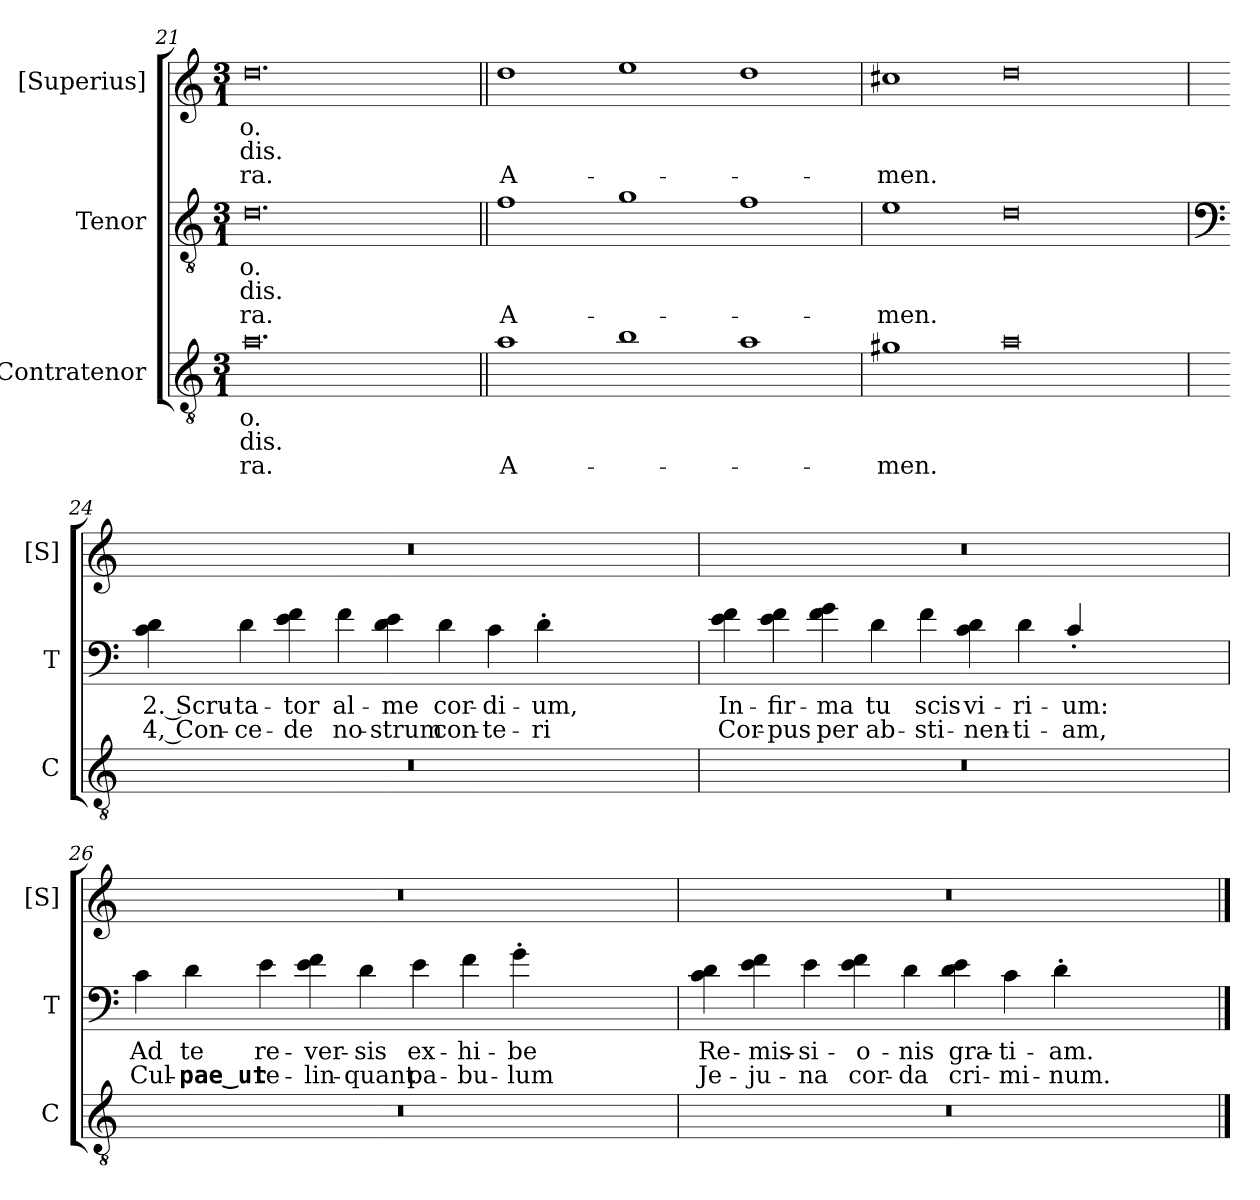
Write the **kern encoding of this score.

**kern	**text	**text	**text	**kern	**text	**text	**text	**kern	**text	**text	**text
*part3	*part3	*part3	*part3	*part2	*part2	*part2	*part2	*part1	*part1	*part1	*part1
*staff3	*staff3	*staff3	*staff3	*staff2	*staff2	*staff2	*staff2	*staff1	*staff1	*staff1	*staff1
*I"Contratenor	*	*	*	*I"Tenor	*	*	*	*I"[Superius]	*	*	*
*I'C	*	*	*	*I'T	*	*	*	*I'[S]	*	*	*
*clefGv2	*	*	*	*clefGv2	*	*	*	*clefG2	*	*	*
*ITrd7c12	*	*	*	*ITrd7c12	*	*	*	*ITrd7c12	*	*	*
*k[]	*	*	*	*k[]	*	*	*	*k[]	*	*	*
*C:	*	*	*	*C:	*	*	*	*C:	*	*	*
*M3/1	*	*	*	*M3/1	*	*	*	*M3/1	*	*	*
=21	=21	=21	=21	=21	=21	=21	=21	=21	=21	=21	=21
!	!LO:LY:b	!LO:LY:b	!LO:LY:b	!	!LO:LY:b	!LO:LY:b	!LO:LY:b	!	!LO:LY:b	!LO:LY:b	!LO:LY:b
0.A	-o.	-dis.	-ra.	0.D	-o.	-dis.	-ra.	0.d	-o.	-dis.	-ra.
=22||	=22||	=22||	=22||	=22||	=22||	=22||	=22||	=22||	=22||	=22||	=22||
!	!	!	!LO:LY:b	!	!	!	!LO:LY:b	!	!	!	!LO:LY:b
1A	.	.	A-	1F	.	.	A-	1d	.	.	A-
1B	.	.	.	1G	.	.	.	1e	.	.	.
1A	.	.	.	1F	.	.	.	1d	.	.	.
=23	=23	=23	=23	=23	=23	=23	=23	=23	=23	=23	=23
!	!	!	!LO:LY:b	!	!	!	!LO:LY:b	!	!	!	!LO:LY:b
1G#X	.	.	-men.	1E	.	.	-men.	1c#X	.	.	-men.
0A	.	.	.	0D	.	.	.	0d	.	.	.
!!LO:LB:g=z
=24	=24	=24	=24	=24	=24	=24	=24	=24	=24	=24	=24
*	*	*	*	*stria4	*	*	*	*stria4	*	*	*
*	*	*	*	*clefF4	*	*	*	*	*	*	*
!	!	!	!	!	!LO:LY:b	!LO:LY:b	!	!	!	!	!
0.r	.	.	.	4C\ 4D\	2. Scru-	4, Con-	.	0.r	.	.	.
!	!	!	!	!	!LO:LY:b	!LO:LY:b	!	!	!	!	!
.	.	.	.	4D\	-ta-	-ce-	.	.	.	.	.
!	!	!	!	!	!LO:LY:b	!LO:LY:b	!	!	!	!	!
.	.	.	.	4E\ 4F\	-tor	-de	.	.	.	.	.
!	!	!	!	!	!LO:LY:b	!LO:LY:b	!	!	!	!	!
.	.	.	.	4F\	al-	no-	.	.	.	.	.
!	!	!	!	!	!LO:LY:b	!LO:LY:b	!	!	!	!	!
.	.	.	.	4D\ 4E\	-me	-strum	.	.	.	.	.
!	!	!	!	!	!LO:LY:b	!LO:LY:b	!	!	!	!	!
.	.	.	.	4D\	cor-	con-	.	.	.	.	.
!	!	!	!	!	!LO:LY:b	!LO:LY:b	!	!	!	!	!
.	.	.	.	4C	-di-	-te-	.	.	.	.	.
!	!	!	!	!	!LO:LY:b	!LO:LY:b	!	!	!	!	!
.	.	.	.	4D'>\	-um,	-ri	.	.	.	.	.
.	.	.	.	1ryy	.	.	.	.	.	.	.
=25`	=25`	=25`	=25`	=25`	=25`	=25`	=25`	=25`	=25`	=25`	=25`
!	!	!	!	!	!LO:LY:b	!LO:LY:b	!	!	!	!	!
0.r	.	.	.	4E\ 4F\	In-	Cor-	.	0.r	.	.	.
!	!	!	!	!	!LO:LY:b	!LO:LY:b	!	!	!	!	!
.	.	.	.	4E\ 4F\	-fir-	-pus	.	.	.	.	.
!	!	!	!	!	!LO:LY:b	!LO:LY:b	!	!	!	!	!
.	.	.	.	4F\ 4G\	-ma	per	.	.	.	.	.
!	!	!	!	!	!LO:LY:b	!LO:LY:b	!	!	!	!	!
.	.	.	.	4D	tu	ab-	.	.	.	.	.
!	!	!	!	!	!LO:LY:b	!LO:LY:b	!	!	!	!	!
.	.	.	.	4F\	scis	-sti-	.	.	.	.	.
!	!	!	!	!	!LO:LY:b	!LO:LY:b	!	!	!	!	!
.	.	.	.	4C\ 4D\	vi-	-nen-	.	.	.	.	.
!	!	!	!	!	!LO:LY:b	!LO:LY:b	!	!	!	!	!
.	.	.	.	4D\	-ri-	-ti-	.	.	.	.	.
!	!	!	!	!	!LO:LY:b	!LO:LY:b	!	!	!	!	!
.	.	.	.	4C'</	-um:	-am,	.	.	.	.	.
.	.	.	.	1ryy	.	.	.	.	.	.	.
!!LO:LB:g=z
=26	=26	=26	=26	=26	=26	=26	=26	=26	=26	=26	=26
!	!	!	!	!	!LO:LY:b	!LO:LY:b	!	!	!	!	!
0.r	.	.	.	4C	Ad	Cul-	.	0.r	.	.	.
!	!	!	!	!	!LO:LY:b	!LO:LY:b	!	!	!	!	!
.	.	.	.	4D	te	-pae‿ut	.	.	.	.	.
!	!	!	!	!	!LO:LY:b	!LO:LY:b	!	!	!	!	!
.	.	.	.	4E	re-	re-	.	.	.	.	.
!	!	!	!	!	!LO:LY:b	!LO:LY:b	!	!	!	!	!
.	.	.	.	4E\ 4F\	-ver-	-lin-	.	.	.	.	.
!	!	!	!	!	!LO:LY:b	!LO:LY:b	!	!	!	!	!
.	.	.	.	4D	-sis	-quant	.	.	.	.	.
!	!	!	!	!	!LO:LY:b	!LO:LY:b	!	!	!	!	!
.	.	.	.	4E	ex-	pa-	.	.	.	.	.
!	!	!	!	!	!LO:LY:b	!LO:LY:b	!	!	!	!	!
.	.	.	.	4F	-hi-	-bu-	.	.	.	.	.
!	!	!	!	!	!LO:LY:b	!LO:LY:b	!	!	!	!	!
.	.	.	.	4G'<	-be	-lum	.	.	.	.	.
.	.	.	.	1ryy	.	.	.	.	.	.	.
=27`	=27`	=27`	=27`	=27`	=27`	=27`	=27`	=27`	=27`	=27`	=27`
!	!	!	!	!	!LO:LY:b	!LO:LY:b	!	!	!	!	!
0.r	.	.	.	4C 4D	Re-	Je-	.	0.r	.	.	.
!	!	!	!	!	!LO:LY:b	!LO:LY:b	!	!	!	!	!
.	.	.	.	4E 4F	-mis-	-ju-	.	.	.	.	.
!	!	!	!	!	!LO:LY:b	!LO:LY:b	!	!	!	!	!
.	.	.	.	4E	-si-	-na	.	.	.	.	.
!	!	!	!	!	!LO:LY:b	!LO:LY:b	!	!	!	!	!
.	.	.	.	4E\ 4F\	-o-	cor-	.	.	.	.	.
!	!	!	!	!	!LO:LY:b	!LO:LY:b	!	!	!	!	!
.	.	.	.	4D\	-nis	-da	.	.	.	.	.
!	!	!	!	!	!LO:LY:b	!LO:LY:b	!	!	!	!	!
.	.	.	.	4D\ 4E\	gra-	cri-	.	.	.	.	.
!	!	!	!	!	!LO:LY:b	!LO:LY:b	!	!	!	!	!
.	.	.	.	4C	-ti-	-mi-	.	.	.	.	.
!	!	!	!	!	!LO:LY:b	!LO:LY:b	!	!	!	!	!
.	.	.	.	4D'>	-am.	-num.	.	.	.	.	.
.	.	.	.	1ryy	.	.	.	.	.	.	.
==	==	==	==	==	==	==	==	==	==	==	==
*-	*-	*-	*-	*-	*-	*-	*-	*-	*-	*-	*-
